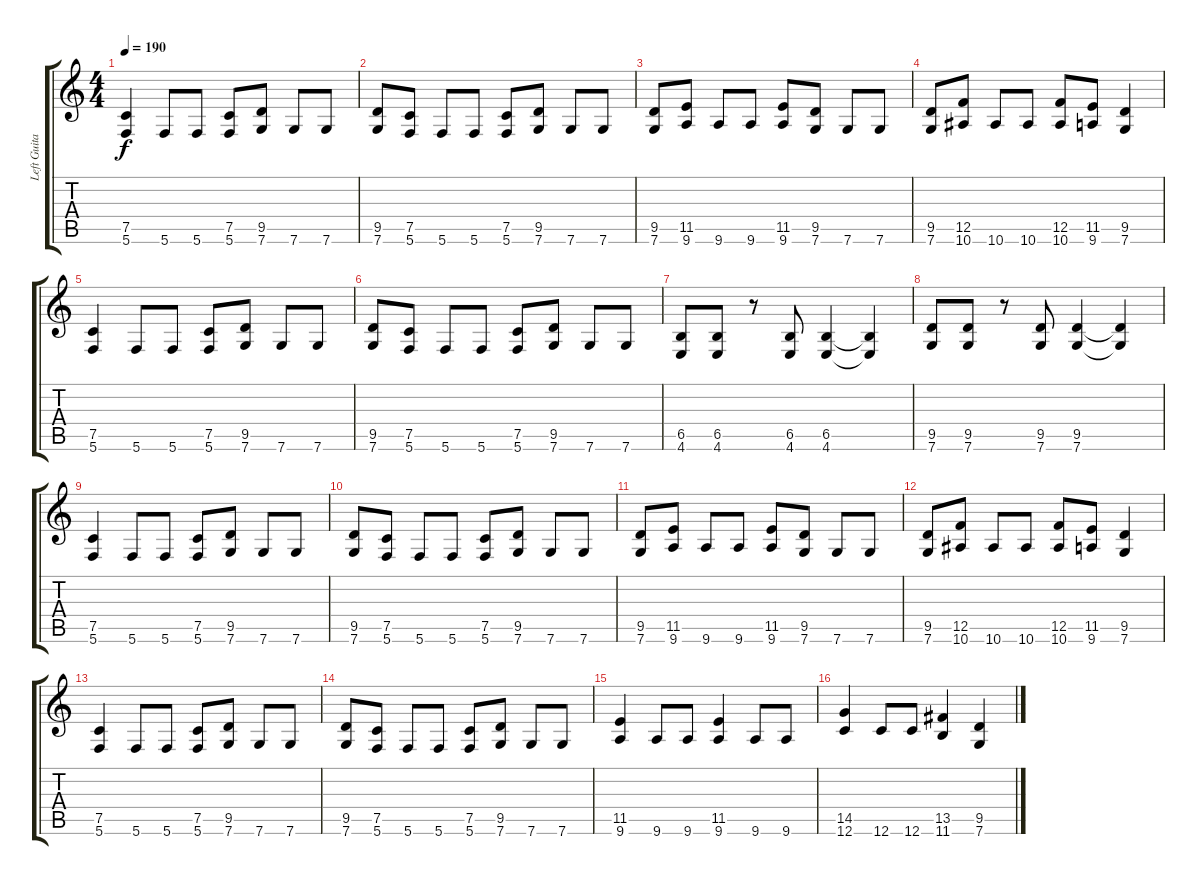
\track ("Left Guitar" "Left Guita") {instrument distortionguitar}
\staff {score tabs}
\tuning (C4 G3 Eb3 Bb2 F2 C2) {hide}
\ts (4 4)
\tempo 190
\clef g2
\ks c
(7.5 5.6).4{dy f} 5.6.8 5.6.8 (7.5 5.6).8 (9.5 7.6).8 7.6.8 7.6.8 |
(9.5 7.6).8 (7.5 5.6).8 5.6.8 5.6.8 (7.5 5.6).8 (9.5 7.6).8 7.6.8 7.6.8 |
(9.5 7.6).8 (11.5 9.6).8 9.6.8 9.6.8 (11.5 9.6).8 (9.5 7.6).8 7.6.8 7.6.8 |
(9.5 7.6).8 (12.5 10.6).8 10.6.8 10.6.8 (12.5 10.6).8 (11.5 9.6).8 (9.5 7.6).4 |
(7.5 5.6).4 5.6.8 5.6.8 (7.5 5.6).8 (9.5 7.6).8 7.6.8 7.6.8 |
(9.5 7.6).8 (7.5 5.6).8 5.6.8 5.6.8 (7.5 5.6).8 (9.5 7.6).8 7.6.8 7.6.8 |
(6.5 4.6).8 (6.5 4.6).8 r.8 (6.5 4.6).8 (6.5 4.6).4 (6.5{t} 4.6{t}).4 |
(9.5 7.6).8 (9.5 7.6).8 r.8 (9.5 7.6).8 (9.5 7.6).4 (9.5{t} 7.6{t}).4 |
(7.5 5.6).4 5.6.8 5.6.8 (7.5 5.6).8 (9.5 7.6).8 7.6.8 7.6.8 |
(9.5 7.6).8 (7.5 5.6).8 5.6.8 5.6.8 (7.5 5.6).8 (9.5 7.6).8 7.6.8 7.6.8 |
(9.5 7.6).8 (11.5 9.6).8 9.6.8 9.6.8 (11.5 9.6).8 (9.5 7.6).8 7.6.8 7.6.8 |
(9.5 7.6).8 (12.5 10.6).8 10.6.8 10.6.8 (12.5 10.6).8 (11.5 9.6).8 (9.5 7.6).4 |
(7.5 5.6).4 5.6.8 5.6.8 (7.5 5.6).8 (9.5 7.6).8 7.6.8 7.6.8 |
(9.5 7.6).8 (7.5 5.6).8 5.6.8 5.6.8 (7.5 5.6).8 (9.5 7.6).8 7.6.8 7.6.8 |
(11.5 9.6).4 9.6.8 9.6.8 (11.5 9.6).4 9.6.8 9.6.8 |
(14.5 12.6).4 12.6.8 12.6.8 (13.5 11.6).4 (9.5 7.6).4
